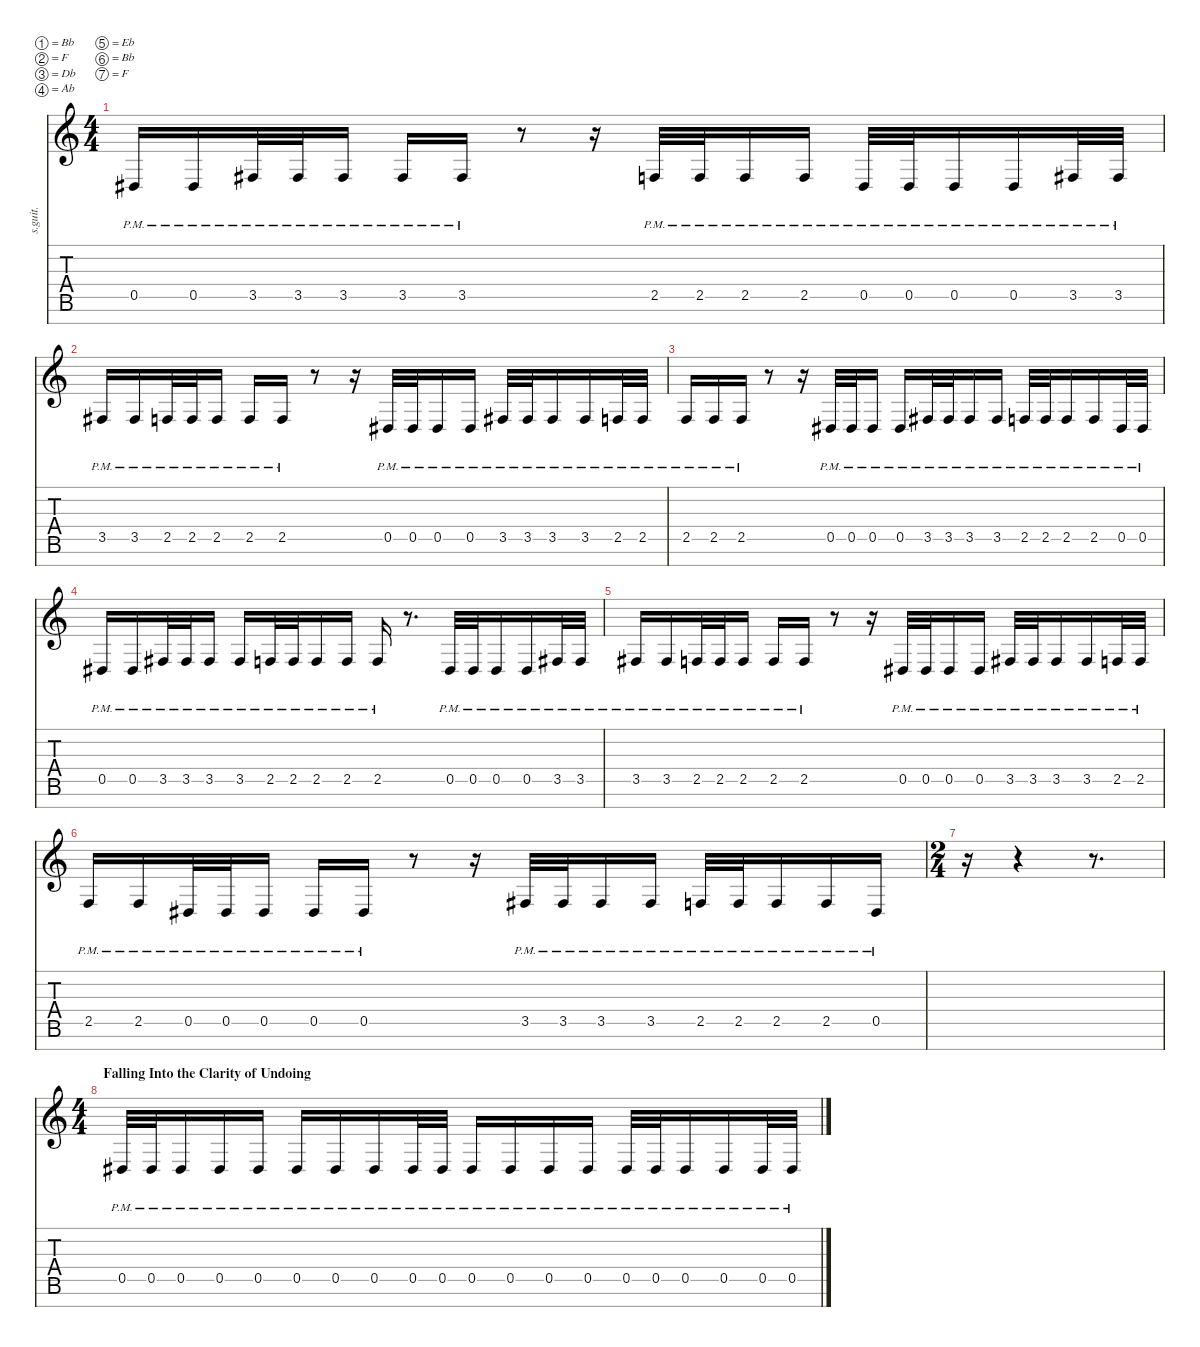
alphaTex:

\defaultSystemsLayout 4
\hideDynamics
\bracketExtendMode nobrackets
\track ("Marten Hagstrom (Guitar 2)" "s.guit.") {instrument distortionguitar}
\staff {score tabs}
\tuning (Bb3 F3 Db3 Ab2 Eb2 Bb1 F1)
\ts (4 4)
\tempo (115 hide)
\clef g2
\ks c
0.5{pm acc #}.16{lyrics (0 "") lyrics (1 "") lyrics (2 "") lyrics (3 "") lyrics (4 "") dy f} 0.5{pm acc #}.16{lyrics (0 "") lyrics (1 "") lyrics (2 "") lyrics (3 "") lyrics (4 "")} 3.5{pm acc #}.32{lyrics (0 "") lyrics (1 "") lyrics (2 "") lyrics (3 "") lyrics (4 "")} 3.5{pm acc #}.32{lyrics (0 "") lyrics (1 "") lyrics (2 "") lyrics (3 "") lyrics (4 "")} 3.5{pm acc #}.16{lyrics (0 "") lyrics (1 "") lyrics (2 "") lyrics (3 "") lyrics (4 "")} 3.5{pm acc #}.16{lyrics (0 "") lyrics (1 "") lyrics (2 "") lyrics (3 "") lyrics (4 "")} 3.5{pm acc #}.16{lyrics (0 "") lyrics (1 "") lyrics (2 "") lyrics (3 "") lyrics (4 "")} r.8 r.16 2.5{pm}.32{lyrics (0 "") lyrics (1 "") lyrics (2 "") lyrics (3 "") lyrics (4 "")} 2.5{pm}.32{lyrics (0 "") lyrics (1 "") lyrics (2 "") lyrics (3 "") lyrics (4 "")} 2.5{pm}.16{lyrics (0 "") lyrics (1 "") lyrics (2 "") lyrics (3 "") lyrics (4 "")} 2.5{pm}.16{lyrics (0 "") lyrics (1 "") lyrics (2 "") lyrics (3 "") lyrics (4 "")} 0.5{pm acc #}.32{lyrics (0 "") lyrics (1 "") lyrics (2 "") lyrics (3 "") lyrics (4 "")} 0.5{pm acc #}.32{lyrics (0 "") lyrics (1 "") lyrics (2 "") lyrics (3 "") lyrics (4 "")} 0.5{pm acc #}.16{lyrics (0 "") lyrics (1 "") lyrics (2 "") lyrics (3 "") lyrics (4 "")} 0.5{pm acc #}.16{lyrics (0 "") lyrics (1 "") lyrics (2 "") lyrics (3 "") lyrics (4 "")} 3.5{pm acc #}.32{lyrics (0 "") lyrics (1 "") lyrics (2 "") lyrics (3 "") lyrics (4 "")} 3.5{pm acc #}.32{lyrics (0 "") lyrics (1 "") lyrics (2 "") lyrics (3 "") lyrics (4 "")} |
3.5{pm acc #}.16{lyrics (0 "") lyrics (1 "") lyrics (2 "") lyrics (3 "") lyrics (4 "")} 3.5{pm acc #}.16{lyrics (0 "") lyrics (1 "") lyrics (2 "") lyrics (3 "") lyrics (4 "")} 2.5{pm}.32{lyrics (0 "") lyrics (1 "") lyrics (2 "") lyrics (3 "") lyrics (4 "")} 2.5{pm}.32{lyrics (0 "") lyrics (1 "") lyrics (2 "") lyrics (3 "") lyrics (4 "")} 2.5{pm}.16{lyrics (0 "") lyrics (1 "") lyrics (2 "") lyrics (3 "") lyrics (4 "")} 2.5{pm}.16{lyrics (0 "") lyrics (1 "") lyrics (2 "") lyrics (3 "") lyrics (4 "")} 2.5{pm}.16{lyrics (0 "") lyrics (1 "") lyrics (2 "") lyrics (3 "") lyrics (4 "")} r.8 r.16 0.5{pm acc #}.32{lyrics (0 "") lyrics (1 "") lyrics (2 "") lyrics (3 "") lyrics (4 "")} 0.5{pm acc #}.32{lyrics (0 "") lyrics (1 "") lyrics (2 "") lyrics (3 "") lyrics (4 "")} 0.5{pm acc #}.16{lyrics (0 "") lyrics (1 "") lyrics (2 "") lyrics (3 "") lyrics (4 "")} 0.5{pm acc #}.16{lyrics (0 "") lyrics (1 "") lyrics (2 "") lyrics (3 "") lyrics (4 "")} 3.5{pm acc #}.32{lyrics (0 "") lyrics (1 "") lyrics (2 "") lyrics (3 "") lyrics (4 "")} 3.5{pm acc #}.32{lyrics (0 "") lyrics (1 "") lyrics (2 "") lyrics (3 "") lyrics (4 "")} 3.5{pm acc #}.16{lyrics (0 "") lyrics (1 "") lyrics (2 "") lyrics (3 "") lyrics (4 "")} 3.5{pm acc #}.16{lyrics (0 "") lyrics (1 "") lyrics (2 "") lyrics (3 "") lyrics (4 "")} 2.5{pm}.32{lyrics (0 "") lyrics (1 "") lyrics (2 "") lyrics (3 "") lyrics (4 "")} 2.5{pm}.32{lyrics (0 "") lyrics (1 "") lyrics (2 "") lyrics (3 "") lyrics (4 "")} |
2.5{pm}.16{lyrics (0 "") lyrics (1 "") lyrics (2 "") lyrics (3 "") lyrics (4 "")} 2.5{pm}.16{lyrics (0 "") lyrics (1 "") lyrics (2 "") lyrics (3 "") lyrics (4 "")} 2.5{pm}.16{lyrics (0 "") lyrics (1 "") lyrics (2 "") lyrics (3 "") lyrics (4 "")} r.8 r.16 0.5{pm acc #}.32{lyrics (0 "") lyrics (1 "") lyrics (2 "") lyrics (3 "") lyrics (4 "")} 0.5{pm acc #}.32{lyrics (0 "") lyrics (1 "") lyrics (2 "") lyrics (3 "") lyrics (4 "")} 0.5{pm acc #}.16{lyrics (0 "") lyrics (1 "") lyrics (2 "") lyrics (3 "") lyrics (4 "")} 0.5{pm acc #}.16{lyrics (0 "") lyrics (1 "") lyrics (2 "") lyrics (3 "") lyrics (4 "")} 3.5{pm acc #}.32{lyrics (0 "") lyrics (1 "") lyrics (2 "") lyrics (3 "") lyrics (4 "")} 3.5{pm acc #}.32{lyrics (0 "") lyrics (1 "") lyrics (2 "") lyrics (3 "") lyrics (4 "")} 3.5{pm acc #}.16{lyrics (0 "") lyrics (1 "") lyrics (2 "") lyrics (3 "") lyrics (4 "")} 3.5{pm acc #}.16{lyrics (0 "") lyrics (1 "") lyrics (2 "") lyrics (3 "") lyrics (4 "")} 2.5{pm}.32{lyrics (0 "") lyrics (1 "") lyrics (2 "") lyrics (3 "") lyrics (4 "")} 2.5{pm}.32{lyrics (0 "") lyrics (1 "") lyrics (2 "") lyrics (3 "") lyrics (4 "")} 2.5{pm}.16{lyrics (0 "") lyrics (1 "") lyrics (2 "") lyrics (3 "") lyrics (4 "")} 2.5{pm}.16{lyrics (0 "") lyrics (1 "") lyrics (2 "") lyrics (3 "") lyrics (4 "")} 0.5{pm acc #}.32{lyrics (0 "") lyrics (1 "") lyrics (2 "") lyrics (3 "") lyrics (4 "")} 0.5{pm acc #}.32{lyrics (0 "") lyrics (1 "") lyrics (2 "") lyrics (3 "") lyrics (4 "")} |
0.5{pm acc #}.16{lyrics (0 "") lyrics (1 "") lyrics (2 "") lyrics (3 "") lyrics (4 "")} 0.5{pm acc #}.16{lyrics (0 "") lyrics (1 "") lyrics (2 "") lyrics (3 "") lyrics (4 "")} 3.5{pm acc #}.32{lyrics (0 "") lyrics (1 "") lyrics (2 "") lyrics (3 "") lyrics (4 "")} 3.5{pm acc #}.32{lyrics (0 "") lyrics (1 "") lyrics (2 "") lyrics (3 "") lyrics (4 "")} 3.5{pm acc #}.16{lyrics (0 "") lyrics (1 "") lyrics (2 "") lyrics (3 "") lyrics (4 "")} 3.5{pm acc #}.16{lyrics (0 "") lyrics (1 "") lyrics (2 "") lyrics (3 "") lyrics (4 "")} 2.5{pm}.32{lyrics (0 "") lyrics (1 "") lyrics (2 "") lyrics (3 "") lyrics (4 "")} 2.5{pm}.32{lyrics (0 "") lyrics (1 "") lyrics (2 "") lyrics (3 "") lyrics (4 "")} 2.5{pm}.16{lyrics (0 "") lyrics (1 "") lyrics (2 "") lyrics (3 "") lyrics (4 "")} 2.5{pm}.16{lyrics (0 "") lyrics (1 "") lyrics (2 "") lyrics (3 "") lyrics (4 "")} 2.5{pm}.16{lyrics (0 "") lyrics (1 "") lyrics (2 "") lyrics (3 "") lyrics (4 "")} r.8{d} 0.5{pm acc #}.32{lyrics (0 "") lyrics (1 "") lyrics (2 "") lyrics (3 "") lyrics (4 "")} 0.5{pm acc #}.32{lyrics (0 "") lyrics (1 "") lyrics (2 "") lyrics (3 "") lyrics (4 "")} 0.5{pm acc #}.16{lyrics (0 "") lyrics (1 "") lyrics (2 "") lyrics (3 "") lyrics (4 "")} 0.5{pm acc #}.16{lyrics (0 "") lyrics (1 "") lyrics (2 "") lyrics (3 "") lyrics (4 "")} 3.5{pm acc #}.32{lyrics (0 "") lyrics (1 "") lyrics (2 "") lyrics (3 "") lyrics (4 "")} 3.5{pm acc #}.32{lyrics (0 "") lyrics (1 "") lyrics (2 "") lyrics (3 "") lyrics (4 "")} |
3.5{pm acc #}.16{lyrics (0 "") lyrics (1 "") lyrics (2 "") lyrics (3 "") lyrics (4 "")} 3.5{pm acc #}.16{lyrics (0 "") lyrics (1 "") lyrics (2 "") lyrics (3 "") lyrics (4 "")} 2.5{pm}.32{lyrics (0 "") lyrics (1 "") lyrics (2 "") lyrics (3 "") lyrics (4 "")} 2.5{pm}.32{lyrics (0 "") lyrics (1 "") lyrics (2 "") lyrics (3 "") lyrics (4 "")} 2.5{pm}.16{lyrics (0 "") lyrics (1 "") lyrics (2 "") lyrics (3 "") lyrics (4 "")} 2.5{pm}.16{lyrics (0 "") lyrics (1 "") lyrics (2 "") lyrics (3 "") lyrics (4 "")} 2.5{pm}.16{lyrics (0 "") lyrics (1 "") lyrics (2 "") lyrics (3 "") lyrics (4 "")} r.8 r.16 0.5{pm acc #}.32{lyrics (0 "") lyrics (1 "") lyrics (2 "") lyrics (3 "") lyrics (4 "")} 0.5{pm acc #}.32{lyrics (0 "") lyrics (1 "") lyrics (2 "") lyrics (3 "") lyrics (4 "")} 0.5{pm acc #}.16{lyrics (0 "") lyrics (1 "") lyrics (2 "") lyrics (3 "") lyrics (4 "")} 0.5{pm acc #}.16{lyrics (0 "") lyrics (1 "") lyrics (2 "") lyrics (3 "") lyrics (4 "")} 3.5{pm acc #}.32{lyrics (0 "") lyrics (1 "") lyrics (2 "") lyrics (3 "") lyrics (4 "")} 3.5{pm acc #}.32{lyrics (0 "") lyrics (1 "") lyrics (2 "") lyrics (3 "") lyrics (4 "")} 3.5{pm acc #}.16{lyrics (0 "") lyrics (1 "") lyrics (2 "") lyrics (3 "") lyrics (4 "")} 3.5{pm acc #}.16{lyrics (0 "") lyrics (1 "") lyrics (2 "") lyrics (3 "") lyrics (4 "")} 2.5{pm}.32{lyrics (0 "") lyrics (1 "") lyrics (2 "") lyrics (3 "") lyrics (4 "")} 2.5{pm}.32{lyrics (0 "") lyrics (1 "") lyrics (2 "") lyrics (3 "") lyrics (4 "")} |
2.5{pm}.16{lyrics (0 "") lyrics (1 "") lyrics (2 "") lyrics (3 "") lyrics (4 "")} 2.5{pm}.16{lyrics (0 "") lyrics (1 "") lyrics (2 "") lyrics (3 "") lyrics (4 "")} 0.5{pm acc #}.32{lyrics (0 "") lyrics (1 "") lyrics (2 "") lyrics (3 "") lyrics (4 "")} 0.5{pm acc #}.32{lyrics (0 "") lyrics (1 "") lyrics (2 "") lyrics (3 "") lyrics (4 "")} 0.5{pm acc #}.16{lyrics (0 "") lyrics (1 "") lyrics (2 "") lyrics (3 "") lyrics (4 "")} 0.5{pm acc #}.16{lyrics (0 "") lyrics (1 "") lyrics (2 "") lyrics (3 "") lyrics (4 "")} 0.5{pm acc #}.16{lyrics (0 "") lyrics (1 "") lyrics (2 "") lyrics (3 "") lyrics (4 "")} r.8 r.16 3.5{pm acc #}.32{lyrics (0 "") lyrics (1 "") lyrics (2 "") lyrics (3 "") lyrics (4 "")} 3.5{pm acc #}.32{lyrics (0 "") lyrics (1 "") lyrics (2 "") lyrics (3 "") lyrics (4 "")} 3.5{pm acc #}.16{lyrics (0 "") lyrics (1 "") lyrics (2 "") lyrics (3 "") lyrics (4 "")} 3.5{pm acc #}.16{lyrics (0 "") lyrics (1 "") lyrics (2 "") lyrics (3 "") lyrics (4 "")} 2.5{pm}.32{lyrics (0 "") lyrics (1 "") lyrics (2 "") lyrics (3 "") lyrics (4 "")} 2.5{pm}.32{lyrics (0 "") lyrics (1 "") lyrics (2 "") lyrics (3 "") lyrics (4 "")} 2.5{pm}.16{lyrics (0 "") lyrics (1 "") lyrics (2 "") lyrics (3 "") lyrics (4 "")} 2.5{pm}.16{lyrics (0 "") lyrics (1 "") lyrics (2 "") lyrics (3 "") lyrics (4 "")} 0.5{pm acc #}.16{lyrics (0 "") lyrics (1 "") lyrics (2 "") lyrics (3 "") lyrics (4 "")} |
\ts (2 4)
\beaming (8 2 2 2 2)
r.16 r.4 r.8{d} |
\ts (4 4)
\beaming (8 2 2 2 2)
\section ("" "Falling Into the Clarity of Undoing")
0.5{pm acc #}.32{lyrics (0 "") lyrics (1 "") lyrics (2 "") lyrics (3 "") lyrics (4 "")} 0.5{pm acc #}.32{lyrics (0 "") lyrics (1 "") lyrics (2 "") lyrics (3 "") lyrics (4 "")} 0.5{pm acc #}.16{lyrics (0 "") lyrics (1 "") lyrics (2 "") lyrics (3 "") lyrics (4 "")} 0.5{pm acc #}.16{lyrics (0 "") lyrics (1 "") lyrics (2 "") lyrics (3 "") lyrics (4 "")} 0.5{pm acc #}.16{lyrics (0 "") lyrics (1 "") lyrics (2 "") lyrics (3 "") lyrics (4 "")} 0.5{pm acc #}.16{lyrics (0 "") lyrics (1 "") lyrics (2 "") lyrics (3 "") lyrics (4 "")} 0.5{pm acc #}.16{lyrics (0 "") lyrics (1 "") lyrics (2 "") lyrics (3 "") lyrics (4 "")} 0.5{pm acc #}.16{lyrics (0 "") lyrics (1 "") lyrics (2 "") lyrics (3 "") lyrics (4 "")} 0.5{pm acc #}.32{lyrics (0 "") lyrics (1 "") lyrics (2 "") lyrics (3 "") lyrics (4 "")} 0.5{pm acc #}.32{lyrics (0 "") lyrics (1 "") lyrics (2 "") lyrics (3 "") lyrics (4 "")} 0.5{pm acc #}.16{lyrics (0 "") lyrics (1 "") lyrics (2 "") lyrics (3 "") lyrics (4 "")} 0.5{pm acc #}.16{lyrics (0 "") lyrics (1 "") lyrics (2 "") lyrics (3 "") lyrics (4 "")} 0.5{pm acc #}.16{lyrics (0 "") lyrics (1 "") lyrics (2 "") lyrics (3 "") lyrics (4 "")} 0.5{pm acc #}.16{lyrics (0 "") lyrics (1 "") lyrics (2 "") lyrics (3 "") lyrics (4 "")} 0.5{pm acc #}.32{lyrics (0 "") lyrics (1 "") lyrics (2 "") lyrics (3 "") lyrics (4 "")} 0.5{pm acc #}.32{lyrics (0 "") lyrics (1 "") lyrics (2 "") lyrics (3 "") lyrics (4 "")} 0.5{pm acc #}.16{lyrics (0 "") lyrics (1 "") lyrics (2 "") lyrics (3 "") lyrics (4 "")} 0.5{pm acc #}.16{lyrics (0 "") lyrics (1 "") lyrics (2 "") lyrics (3 "") lyrics (4 "")} 0.5{pm acc #}.32{lyrics (0 "") lyrics (1 "") lyrics (2 "") lyrics (3 "") lyrics (4 "")} 0.5{pm acc #}.32{lyrics (0 "") lyrics (1 "") lyrics (2 "") lyrics (3 "") lyrics (4 "")}
